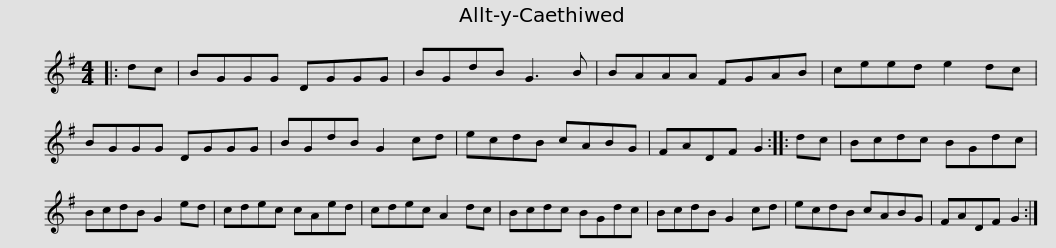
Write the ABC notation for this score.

X:1
L:1/8
M:4/4
I:linebreak $
K:G
V:1 treble
V:1
|: dc | BGGG DGGG | BGdB G3 B | BAAA FGAB | ceed e2 dc | %5
 BGGG DGGG |$ BGdB G2 cd | ecdB cABG | FADF G2 :: dc | %10
 Bcdc BGdc | BcdB G2 ed |$ cdec cAed | cdec A2 dc | Bcdc BGdc | %15
 BcdB G2 cd | ecdB cABG | FADF G2 :| %18
